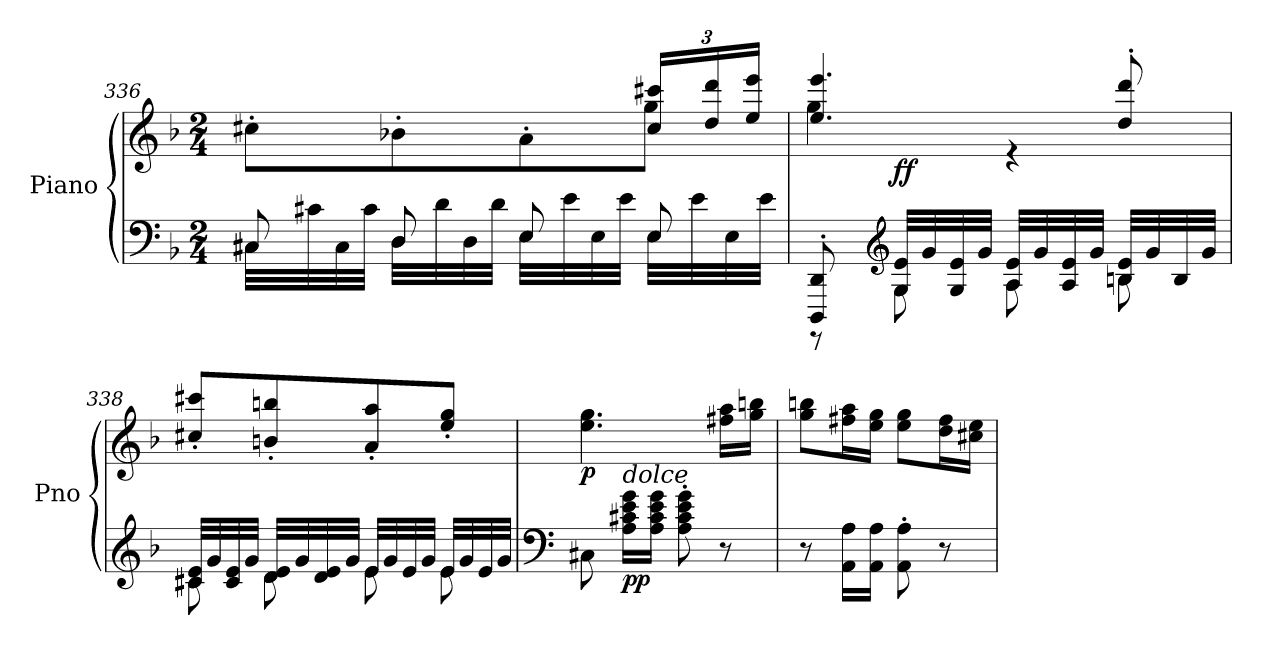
**kern	**kern	**dynam
*part1	*part1	*part1
*staff2	*staff1	*staff1/2
*I"Piano	*	*
*I'Pno	*	*
*clefF4	*clefG2	*
*k[b-]	*k[b-]	*
*M2/4	*M2/4	*
=336	=336	=336
*^	*^	*
8C#X/	32C#\LLL	4.ryy	8cc#X'\L	.
.	32c#X\	.	.	.
.	32C#\	.	.	.
.	32c#\JJJ	.	.	.
8D/	32D\LLL	.	8b-X'\	.
.	32d\	.	.	.
.	32D\	.	.	.
.	32d\JJJ	.	.	.
8E/	32E\LLL	.	8a'\	.
.	32e\	.	.	.
.	32E\	.	.	.
.	32e\JJJ	.	.	.
*	*	*Xbrackettup	*	*
8E/	32E\LLL	24cc#/ 24ccc#X/LL	8gg\J	.
.	32e\	.	.	.
.	.	24dd/ 24ddd/	.	.
.	32E\	.	.	.
.	.	24ee/ 24eee/JJ	.	.
.	32e\JJJ	.	.	.
=337	=337	=337	=337	=337
!	!	!	!	!LO:DY:b=2
!	!	!	!	!LO:DY:n=1:b
*	*	*	*^	*
8DDD/' 8DD/'	8r	4.ee/ 4.eee/	4gg\	8ryy	fff sf
*clefG2	*	*	*	*	*
!	!	!	!	!	!LO:DY:n=2:b
32G/ 32e/LLL	8G\	.	.	4.ryy	ff
32g/	.	.	.	.	.
32G/ 32e/	.	.	.	.	.
32g/JJJ	.	.	.	.	.
32A/ 32e/LLL	8A\	.	4r	.	.
32g/	.	.	.	.	.
32A/ 32e/	.	.	.	.	.
32g/JJJ	.	.	.	.	.
32Bn/ 32e/LLL	8B\	8dd/' 8ddd/'	.	.	.
32g/	.	.	.	.	.
32B/	.	.	.	.	.
32g/JJJ	.	.	.	.	.
*	*	*v	*v	*v	*
!!LO:PB:g=z
=338	=338	=338	=338
32c#X/ 32e/LLL	8c#\	8cc#X/' 8ccc#X/'L	.
32g/	.	.	.
32c#/ 32e/	.	.	.
32g/JJJ	.	.	.
32d/ 32e/LLL	8d\	8bn/' 8bbn/'	.
32g/	.	.	.
32d/ 32e/	.	.	.
32g/JJJ	.	.	.
32e/LLL	8e\	8a/' 8aa/'	.
32g/	.	.	.
32e/	.	.	.
32g/JJJ	.	.	.
32e/LLL	8e\	8ee/' 8gg/'J	.
32g/	.	.	.
32e/	.	.	.
32g/JJJ	.	.	.
*v	*v	*	*
=339	=339	=339
*clefF4	*	*
!	!	!LO:DY:b
8C#X\	4.ee\ 4.gg\	p
!LO:TX:a:i:t=dolce	!	!
!	!	!LO:DY:b=2
16A\ 16c#X\ 16e\ 16g\LL	.	pp
16A\ 16c#\ 16e\ 16g\JJ	.	.
8A\' 8c#\' 8e\' 8g\'	.	.
8r	16ff#X\ 16aa\LL	.
.	16gg\ 16bbn\JJ	.
=340	=340	=340
8r	8gg\ 8bbn\L	.
16AA\ 16A\LL	16ff#X\ 16aa\L	.
16AA\ 16A\JJ	16ee\ 16gg\JJ	.
8AA\' 8A\'	8ee\ 8gg\L	.
8r	16dd\ 16ff#\L	.
.	16cc#X\ 16ee\JJ	.
=	=	=
*-	*-	*-
